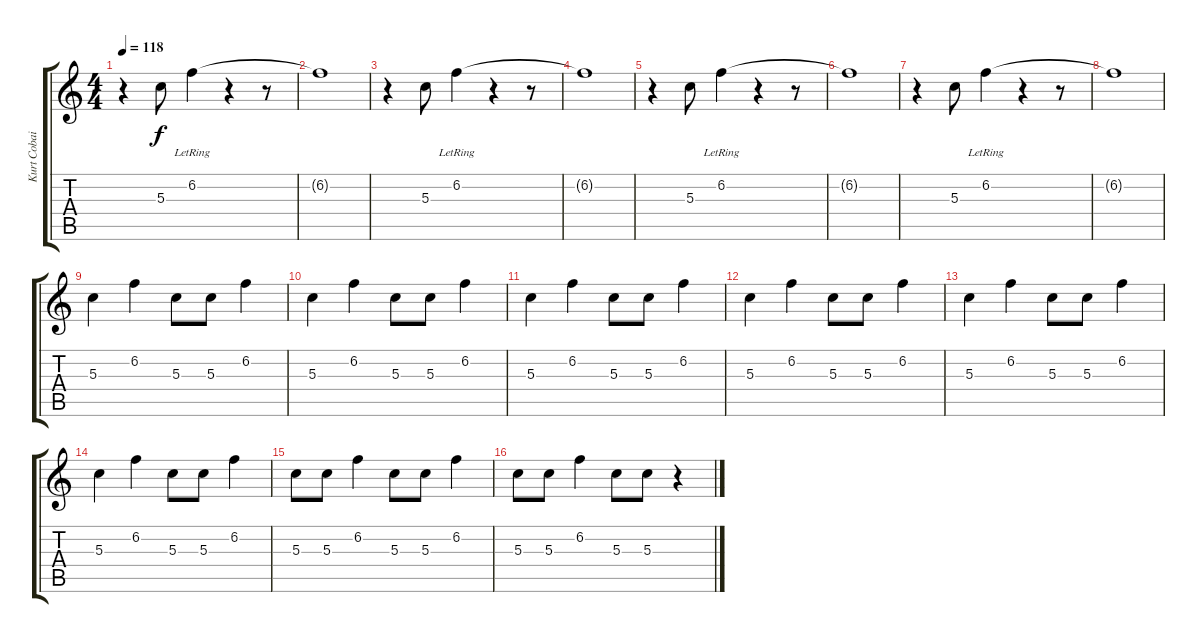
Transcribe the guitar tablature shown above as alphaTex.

\track ("Kurt Cobain" "Kurt Cobai") {instrument electricguitarclean}
\staff {score tabs}
\tuning (E4 B3 G3 D3 A2 E2) {hide}
\ts (4 4)
\tempo 118
\clef g2
\ks c
r.4{dy f} 5.3.8 6.2{lr}.4 r.4 r.8 |
6.2{t}.1 |
r.4 5.3.8 6.2{lr}.4 r.4 r.8 |
6.2{t}.1 |
r.4 5.3.8 6.2{lr}.4 r.4 r.8 |
6.2{t}.1 |
r.4 5.3.8 6.2{lr}.4 r.4 r.8 |
6.2{t}.1 |
5.3.4 6.2.4 5.3.8 5.3.8 6.2.4 |
5.3.4 6.2.4 5.3.8 5.3.8 6.2.4 |
5.3.4 6.2.4 5.3.8 5.3.8 6.2.4 |
5.3.4 6.2.4 5.3.8 5.3.8 6.2.4 |
5.3.4 6.2.4 5.3.8 5.3.8 6.2.4 |
5.3.4 6.2.4 5.3.8 5.3.8 6.2.4 |
5.3.8 5.3.8 6.2.4 5.3.8 5.3.8 6.2.4 |
5.3.8 5.3.8 6.2.4 5.3.8 5.3.8 r.4
